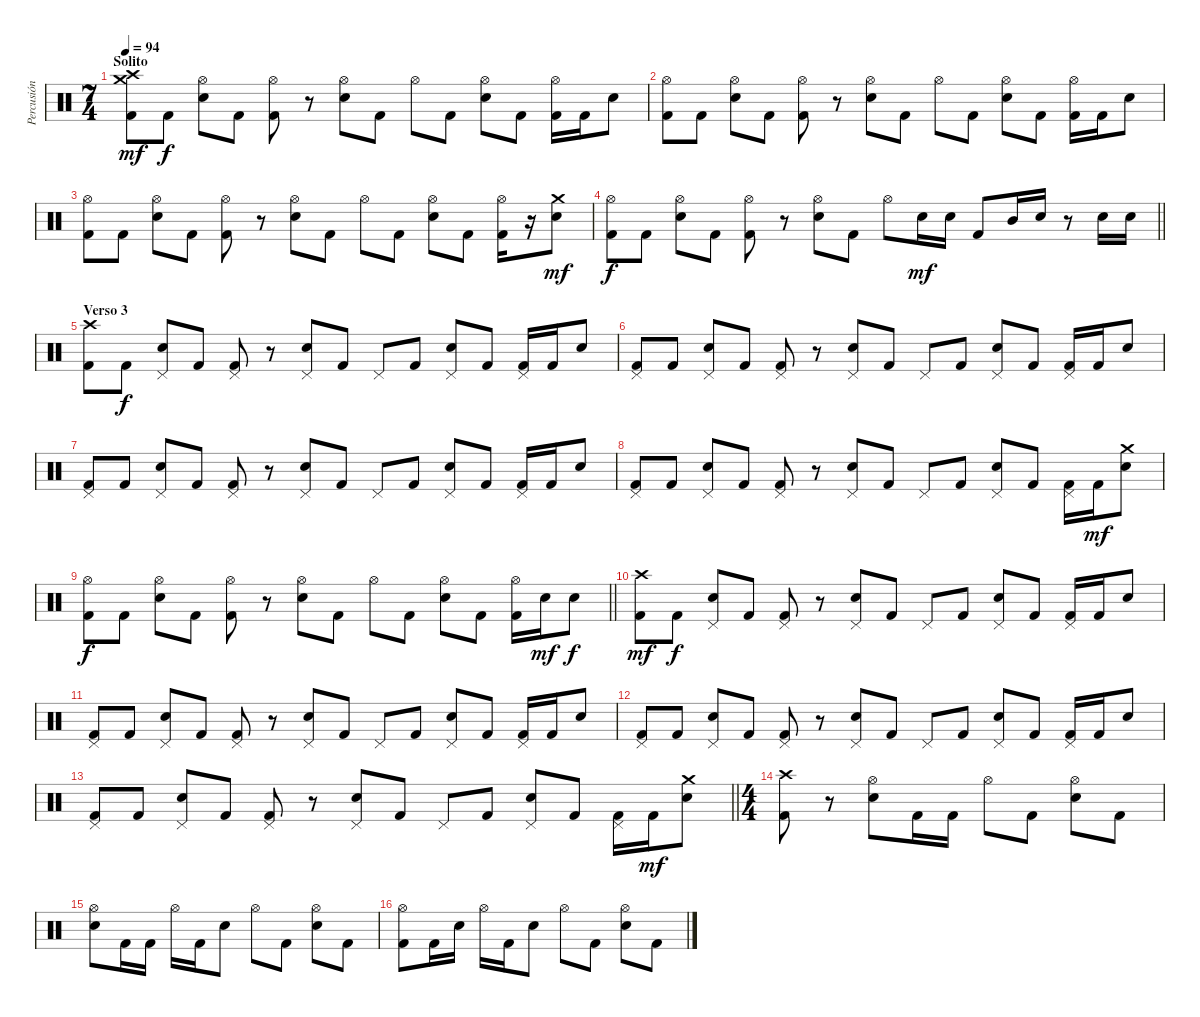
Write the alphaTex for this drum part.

\track ("Percusión" "Percusión") {instrument percussion}
\staff {score}
\articulation defaults
\ts (7 4)
\section ("" "Solito")
\tempo 94
\clef neutral
\ks c
("Crash high (hit)" "Crash medium (hit)" "Kick (hit) 2").8{dy mf} "Kick (hit) 2".8{dy f} ("Hi-Hat (open)" "Snare (hit) 2").8 "Kick (hit) 2".8 ("Hi-Hat (open)" "Kick (hit) 2").8 r.8 ("Hi-Hat (open)" "Snare (hit) 2").8 "Kick (hit) 2".8 "Hi-Hat (open)".8 "Kick (hit) 2".8 ("Hi-Hat (open)" "Snare (hit) 2").8 "Kick (hit) 2".8 ("Hi-Hat (open)" "Kick (hit) 2").16 "Kick (hit) 2".16 "Snare (hit) 2".8 |
("Hi-Hat (open)" "Kick (hit) 2").8 "Kick (hit) 2".8 ("Hi-Hat (open)" "Snare (hit) 2").8 "Kick (hit) 2".8 ("Hi-Hat (open)" "Kick (hit) 2").8 r.8 ("Hi-Hat (open)" "Snare (hit) 2").8 "Kick (hit) 2".8 "Hi-Hat (open)".8 "Kick (hit) 2".8 ("Hi-Hat (open)" "Snare (hit) 2").8 "Kick (hit) 2".8 ("Hi-Hat (open)" "Kick (hit) 2").16 "Kick (hit) 2".16 "Snare (hit) 2".8 |
("Hi-Hat (open)" "Kick (hit) 2").8 "Kick (hit) 2".8 ("Hi-Hat (open)" "Snare (hit) 2").8 "Kick (hit) 2".8 ("Hi-Hat (open)" "Kick (hit) 2").8 r.8 ("Hi-Hat (open)" "Snare (hit) 2").8 "Kick (hit) 2".8 "Hi-Hat (open)".8 "Kick (hit) 2".8 ("Hi-Hat (open)" "Snare (hit) 2").8 "Kick (hit) 2".8 ("Hi-Hat (open)" "Kick (hit) 2").16 r.16 ("Crash medium (hit)" "Snare (hit) 2").8{dy mf} |
\barLineRight lightlight
("Hi-Hat (open)" "Kick (hit) 2").8{dy f} "Kick (hit) 2".8 ("Hi-Hat (open)" "Snare (hit) 2").8 "Kick (hit) 2".8 ("Hi-Hat (open)" "Kick (hit) 2").8 r.8 ("Hi-Hat (open)" "Snare (hit) 2").8 "Kick (hit) 2".8 "Hi-Hat (open)".8 "Snare (hit) 2".16{dy mf} "Snare (hit) 2".16 "Kick (hit) 2".8 "Mid Tom (hit)".16 "Snare (hit) 2".16 r.8 "Snare (hit) 2".16 "Snare (hit) 2".16 |
\section ("" "Verso 3")
("Crash high (hit)" "Kick (hit) 2").8 "Kick (hit) 2".8{dy f} ("Pedal Hi-Hat (hit)" "Snare (hit) 2").8 "Kick (hit) 2".8 ("Pedal Hi-Hat (hit)" "Kick (hit) 2").8 r.8 ("Pedal Hi-Hat (hit)" "Snare (hit) 2").8 "Kick (hit) 2".8 "Pedal Hi-Hat (hit)".8 "Kick (hit) 2".8 ("Pedal Hi-Hat (hit)" "Snare (hit) 2").8 "Kick (hit) 2".8 ("Pedal Hi-Hat (hit)" "Kick (hit) 2").16 "Kick (hit) 2".16 "Snare (hit) 2".8 |
("Pedal Hi-Hat (hit)" "Kick (hit) 2").8 "Kick (hit) 2".8 ("Pedal Hi-Hat (hit)" "Snare (hit) 2").8 "Kick (hit) 2".8 ("Pedal Hi-Hat (hit)" "Kick (hit) 2").8 r.8 ("Pedal Hi-Hat (hit)" "Snare (hit) 2").8 "Kick (hit) 2".8 "Pedal Hi-Hat (hit)".8 "Kick (hit) 2".8 ("Pedal Hi-Hat (hit)" "Snare (hit) 2").8 "Kick (hit) 2".8 ("Pedal Hi-Hat (hit)" "Kick (hit) 2").16 "Kick (hit) 2".16 "Snare (hit) 2".8 |
("Pedal Hi-Hat (hit)" "Kick (hit) 2").8 "Kick (hit) 2".8 ("Pedal Hi-Hat (hit)" "Snare (hit) 2").8 "Kick (hit) 2".8 ("Pedal Hi-Hat (hit)" "Kick (hit) 2").8 r.8 ("Pedal Hi-Hat (hit)" "Snare (hit) 2").8 "Kick (hit) 2".8 "Pedal Hi-Hat (hit)".8 "Kick (hit) 2".8 ("Pedal Hi-Hat (hit)" "Snare (hit) 2").8 "Kick (hit) 2".8 ("Pedal Hi-Hat (hit)" "Kick (hit) 2").16 "Kick (hit) 2".16 "Snare (hit) 2".8 |
("Pedal Hi-Hat (hit)" "Kick (hit) 2").8 "Kick (hit) 2".8 ("Pedal Hi-Hat (hit)" "Snare (hit) 2").8 "Kick (hit) 2".8 ("Pedal Hi-Hat (hit)" "Kick (hit) 2").8 r.8 ("Pedal Hi-Hat (hit)" "Snare (hit) 2").8 "Kick (hit) 2".8 "Pedal Hi-Hat (hit)".8 "Kick (hit) 2".8 ("Pedal Hi-Hat (hit)" "Snare (hit) 2").8 "Kick (hit) 2".8 ("Pedal Hi-Hat (hit)" "Kick (hit) 2").16 "Kick (hit) 2".16{dy mf} ("Crash medium (hit)" "Snare (hit) 2").8 |
\barLineRight lightlight
("Hi-Hat (open)" "Kick (hit) 2").8{dy f} "Kick (hit) 2".8 ("Hi-Hat (open)" "Snare (hit) 2").8 "Kick (hit) 2".8 ("Hi-Hat (open)" "Kick (hit) 2").8 r.8 ("Hi-Hat (open)" "Snare (hit) 2").8 "Kick (hit) 2".8 "Hi-Hat (open)".8 "Kick (hit) 2".8 ("Hi-Hat (open)" "Snare (hit) 2").8 "Kick (hit) 2".8 ("Hi-Hat (open)" "Kick (hit) 2").16 "Snare (hit) 2".16{dy mf} "Snare (hit) 2".8{dy f} |
("Crash high (hit)" "Kick (hit) 2").8{dy mf} "Kick (hit) 2".8{dy f} ("Pedal Hi-Hat (hit)" "Snare (hit) 2").8 "Kick (hit) 2".8 ("Pedal Hi-Hat (hit)" "Kick (hit) 2").8 r.8 ("Pedal Hi-Hat (hit)" "Snare (hit) 2").8 "Kick (hit) 2".8 "Pedal Hi-Hat (hit)".8 "Kick (hit) 2".8 ("Pedal Hi-Hat (hit)" "Snare (hit) 2").8 "Kick (hit) 2".8 ("Pedal Hi-Hat (hit)" "Kick (hit) 2").16 "Kick (hit) 2".16 "Snare (hit) 2".8 |
("Pedal Hi-Hat (hit)" "Kick (hit) 2").8 "Kick (hit) 2".8 ("Pedal Hi-Hat (hit)" "Snare (hit) 2").8 "Kick (hit) 2".8 ("Pedal Hi-Hat (hit)" "Kick (hit) 2").8 r.8 ("Pedal Hi-Hat (hit)" "Snare (hit) 2").8 "Kick (hit) 2".8 "Pedal Hi-Hat (hit)".8 "Kick (hit) 2".8 ("Pedal Hi-Hat (hit)" "Snare (hit) 2").8 "Kick (hit) 2".8 ("Pedal Hi-Hat (hit)" "Kick (hit) 2").16 "Kick (hit) 2".16 "Snare (hit) 2".8 |
("Pedal Hi-Hat (hit)" "Kick (hit) 2").8 "Kick (hit) 2".8 ("Pedal Hi-Hat (hit)" "Snare (hit) 2").8 "Kick (hit) 2".8 ("Pedal Hi-Hat (hit)" "Kick (hit) 2").8 r.8 ("Pedal Hi-Hat (hit)" "Snare (hit) 2").8 "Kick (hit) 2".8 "Pedal Hi-Hat (hit)".8 "Kick (hit) 2".8 ("Pedal Hi-Hat (hit)" "Snare (hit) 2").8 "Kick (hit) 2".8 ("Pedal Hi-Hat (hit)" "Kick (hit) 2").16 "Kick (hit) 2".16 "Snare (hit) 2".8 |
\barLineRight lightlight
("Pedal Hi-Hat (hit)" "Kick (hit) 2").8 "Kick (hit) 2".8 ("Pedal Hi-Hat (hit)" "Snare (hit) 2").8 "Kick (hit) 2".8 ("Pedal Hi-Hat (hit)" "Kick (hit) 2").8 r.8 ("Pedal Hi-Hat (hit)" "Snare (hit) 2").8 "Kick (hit) 2".8 "Pedal Hi-Hat (hit)".8 "Kick (hit) 2".8 ("Pedal Hi-Hat (hit)" "Snare (hit) 2").8 "Kick (hit) 2".8 ("Pedal Hi-Hat (hit)" "Kick (hit) 2").16 "Kick (hit) 2".16{dy mf} ("Crash medium (hit)" "Snare (hit) 2").8 |
\ts (4 4)
("Crash high (hit)" "Kick (hit) 2").8 r.8 ("Hi-Hat (open)" "Snare (hit) 2").8 "Kick (hit) 2".16 "Kick (hit) 2".16 "Hi-Hat (open)".8 "Kick (hit) 2".8 ("Hi-Hat (open)" "Snare (hit) 2").8 "Kick (hit) 2".8 |
("Hi-Hat (open)" "Snare (hit) 2").8 "Kick (hit) 2".16 "Kick (hit) 2".16 "Hi-Hat (open)".16 "Kick (hit) 2".16 "Snare (hit) 2".8 "Hi-Hat (open)".8 "Kick (hit) 2".8 ("Hi-Hat (open)" "Snare (hit) 2").8 "Kick (hit) 2".8 |
("Hi-Hat (open)" "Kick (hit) 2").8 "Kick (hit) 2".16 "Snare (hit) 2".16 "Hi-Hat (open)".16 "Kick (hit) 2".16 "Snare (hit) 2".8 "Hi-Hat (open)".8 "Kick (hit) 2".8 ("Hi-Hat (open)" "Snare (hit) 2").8 "Kick (hit) 2".8
